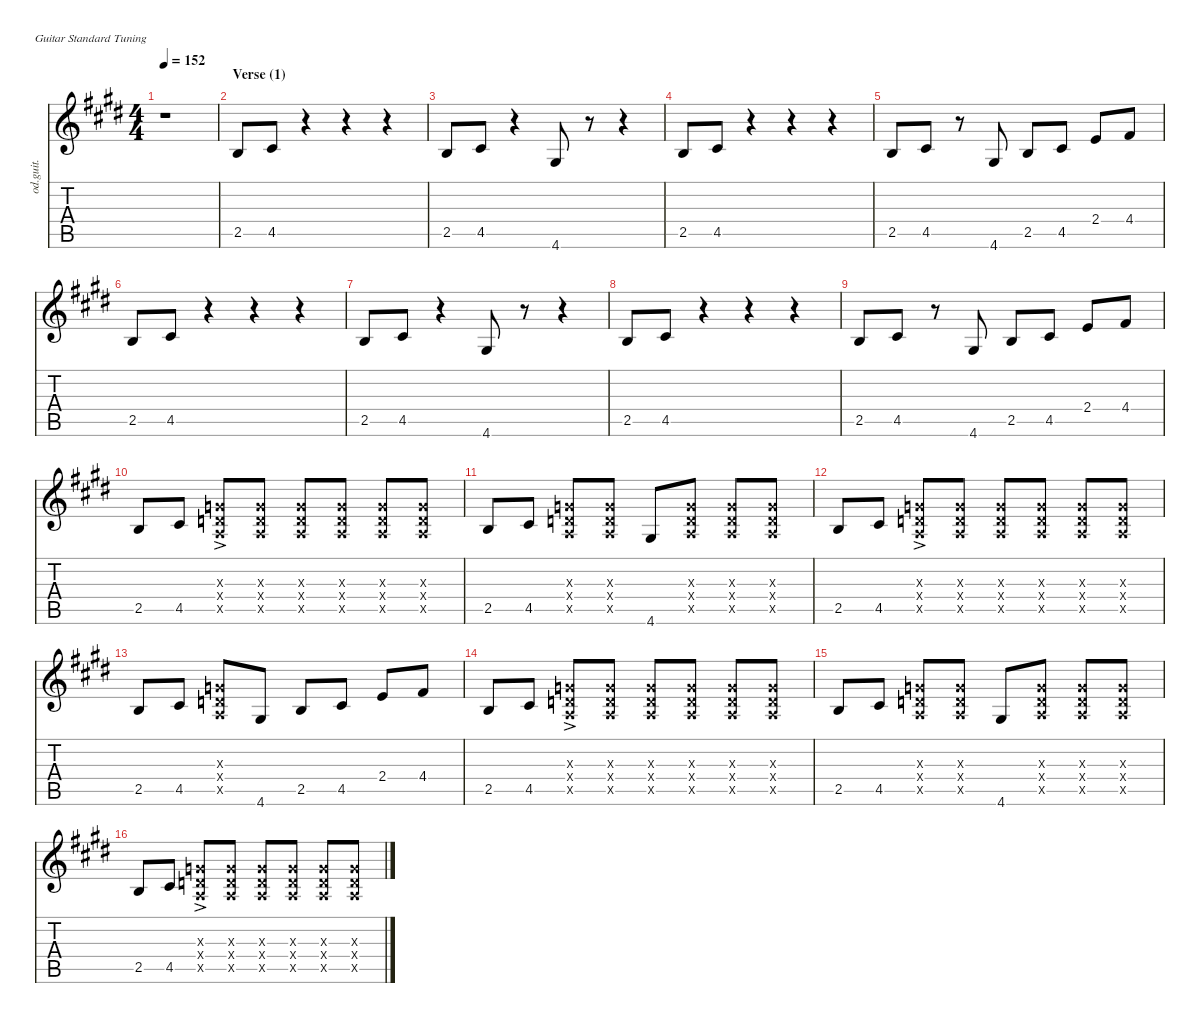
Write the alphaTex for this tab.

\defaultSystemsLayout 4
\hideDynamics
\bracketExtendMode nobrackets
\otherSystemsTrackNameOrientation horizontal
\track ("Guitar (Distortion)" "od.guit.") {instrument overdrivenguitar}
\staff {score tabs}
\tuning (E4 B3 G3 D3 A2 E2)
\ts (4 4)
\tempo 152
\clef g2
\ks c#minor
r.1{dy f instrument overdrivenguitar beam Down} |
\section ("" "Verse (1)")
2.5{acc forcenatural}.8{beam Up} 4.5{acc #}.8{beam Up} r.4{beam Up} r.4{beam Up} r.4{beam Up} |
2.5{acc forcenatural}.8{beam Up} 4.5{acc #}.8{beam Up} r.4{beam Up} 4.6{acc #}.8{beam Up} r.8{beam Up} r.4{beam Up} |
2.5{acc forcenatural}.8{beam Up} 4.5{acc #}.8{beam Up} r.4{beam Up} r.4{beam Up} r.4{beam Up} |
2.5{acc forcenatural}.8{beam Up} 4.5{acc #}.8{beam Up} r.8{beam Up} 4.6{acc #}.8{beam Up} 2.5{acc forcenatural}.8{beam Up} 4.5{acc #}.8{beam Up} 2.4{acc forcenatural}.8{beam Up} 4.4{acc #}.8{beam Up} |
2.5{acc forcenatural}.8{beam Up} 4.5{acc #}.8{beam Up} r.4{beam Up} r.4{beam Up} r.4{beam Up} |
2.5{acc forcenatural}.8{beam Up} 4.5{acc #}.8{beam Up} r.4{beam Up} 4.6{acc #}.8{beam Up} r.8{beam Up} r.4{beam Up} |
2.5{acc forcenatural}.8{beam Up} 4.5{acc #}.8{beam Up} r.4{beam Up} r.4{beam Up} r.4{beam Up} |
2.5{acc forcenatural}.8{beam Up} 4.5{acc #}.8{beam Up} r.8{beam Up} 4.6{acc #}.8{beam Up} 2.5{acc forcenatural}.8{beam Up} 4.5{acc #}.8{beam Up} 2.4{acc forcenatural}.8{beam Up} 4.4{acc #}.8{beam Up} |
2.5{acc forcenatural}.8{beam Up} 4.5{acc #}.8{beam Up} (0.3{ac x acc forcenatural} 0.4{x acc forcenatural} 0.5{x acc forcenatural}).8{beam Up} (0.3{x acc forcenatural} 0.4{x acc forcenatural} 0.5{x acc forcenatural}).8{beam Up} (0.3{x acc forcenatural} 0.4{x acc forcenatural} 0.5{x acc forcenatural}).8{beam Up} (0.3{x acc forcenatural} 0.4{x acc forcenatural} 0.5{x acc forcenatural}).8{beam Up} (0.3{x acc forcenatural} 0.4{x acc forcenatural} 0.5{x acc forcenatural}).8{beam Up} (0.3{x acc forcenatural} 0.4{x acc forcenatural} 0.5{x acc forcenatural}).8{beam Up} |
2.5{acc forcenatural}.8{beam Up} 4.5{acc #}.8{beam Up} (0.3{x acc forcenatural} 0.4{x acc forcenatural} 0.5{x acc forcenatural}).8{beam Up} (0.3{x acc forcenatural} 0.4{x acc forcenatural} 0.5{x acc forcenatural}).8{beam Up} 4.6{acc #}.8{beam Up} (0.3{x acc forcenatural} 0.4{x acc forcenatural} 0.5{x acc forcenatural}).8{beam Up} (0.3{x acc forcenatural} 0.4{x acc forcenatural} 0.5{x acc forcenatural}).8{beam Up} (0.3{x acc forcenatural} 0.4{x acc forcenatural} 0.5{x acc forcenatural}).8{beam Up} |
2.5{acc forcenatural}.8{beam Up} 4.5{acc #}.8{beam Up} (0.3{ac x acc forcenatural} 0.4{x acc forcenatural} 0.5{x acc forcenatural}).8{beam Up} (0.3{x acc forcenatural} 0.4{x acc forcenatural} 0.5{x acc forcenatural}).8{beam Up} (0.3{x acc forcenatural} 0.4{x acc forcenatural} 0.5{x acc forcenatural}).8{beam Up} (0.3{x acc forcenatural} 0.4{x acc forcenatural} 0.5{x acc forcenatural}).8{beam Up} (0.3{x acc forcenatural} 0.4{x acc forcenatural} 0.5{x acc forcenatural}).8{beam Up} (0.3{x acc forcenatural} 0.4{x acc forcenatural} 0.5{x acc forcenatural}).8{beam Up} |
2.5{acc forcenatural}.8{beam Up} 4.5{acc #}.8{beam Up} (0.3{x acc forcenatural} 0.4{x acc forcenatural} 0.5{x acc forcenatural}).8{beam Up} 4.6{acc #}.8{beam Up} 2.5{acc forcenatural}.8{beam Up} 4.5{acc #}.8{beam Up} 2.4{acc forcenatural}.8{beam Up} 4.4{acc #}.8{beam Up} |
2.5{acc forcenatural}.8{beam Up} 4.5{acc #}.8{beam Up} (0.3{ac x acc forcenatural} 0.4{x acc forcenatural} 0.5{x acc forcenatural}).8{beam Up} (0.3{x acc forcenatural} 0.4{x acc forcenatural} 0.5{x acc forcenatural}).8{beam Up} (0.3{x acc forcenatural} 0.4{x acc forcenatural} 0.5{x acc forcenatural}).8{beam Up} (0.3{x acc forcenatural} 0.4{x acc forcenatural} 0.5{x acc forcenatural}).8{beam Up} (0.3{x acc forcenatural} 0.4{x acc forcenatural} 0.5{x acc forcenatural}).8{beam Up} (0.3{x acc forcenatural} 0.4{x acc forcenatural} 0.5{x acc forcenatural}).8{beam Up} |
2.5{acc forcenatural}.8{beam Up} 4.5{acc #}.8{beam Up} (0.3{x acc forcenatural} 0.4{x acc forcenatural} 0.5{x acc forcenatural}).8{beam Up} (0.3{x acc forcenatural} 0.4{x acc forcenatural} 0.5{x acc forcenatural}).8{beam Up} 4.6{acc #}.8{beam Up} (0.3{x acc forcenatural} 0.4{x acc forcenatural} 0.5{x acc forcenatural}).8{beam Up} (0.3{x acc forcenatural} 0.4{x acc forcenatural} 0.5{x acc forcenatural}).8{beam Up} (0.3{x acc forcenatural} 0.4{x acc forcenatural} 0.5{x acc forcenatural}).8{beam Up} |
2.5{acc forcenatural}.8{beam Up} 4.5{acc #}.8{beam Up} (0.3{ac x acc forcenatural} 0.4{x acc forcenatural} 0.5{x acc forcenatural}).8{beam Up} (0.3{x acc forcenatural} 0.4{x acc forcenatural} 0.5{x acc forcenatural}).8{beam Up} (0.3{x acc forcenatural} 0.4{x acc forcenatural} 0.5{x acc forcenatural}).8{beam Up} (0.3{x acc forcenatural} 0.4{x acc forcenatural} 0.5{x acc forcenatural}).8{beam Up} (0.3{x acc forcenatural} 0.4{x acc forcenatural} 0.5{x acc forcenatural}).8{beam Up} (0.3{x acc forcenatural} 0.4{x acc forcenatural} 0.5{x acc forcenatural}).8{beam Up}
